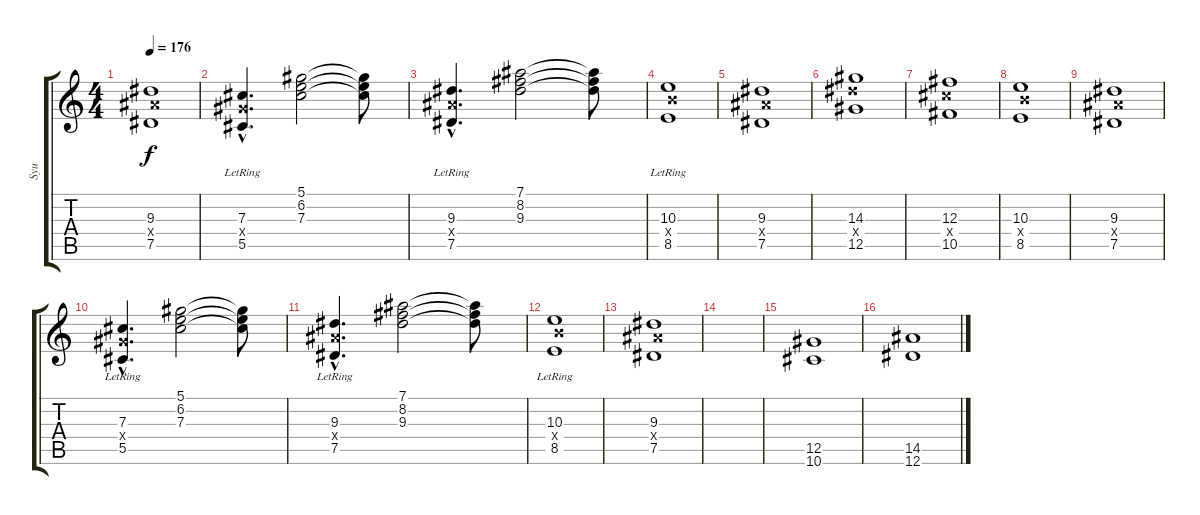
\track ("Syu" "Syu") {instrument overdrivenguitar}
\staff {score tabs}
\tuning (Eb4 Bb3 Gb3 Db3 Ab2 Eb2) {hide}
\ts (4 4)
\tempo 176
\clef g2
\ks c
(9.3 9.4{x} 7.5).1{dy f} |
(7.3{hac lr} 7.4{hac x} 5.5{hac lr}).4{d} (5.1 6.2 7.3).2 (5.1{t} 6.2{t} 7.3{t}).8 |
(9.3{hac lr} 9.4{hac x} 7.5{hac lr}).4{d} (7.1 8.2 9.3).2 (7.1{t} 8.2{t} 9.3{t}).8 |
(10.3{lr} 10.4{x} 8.5{lr}).1 |
(9.3 9.4{x} 7.5).1 |
(14.3 14.4{x} 12.5).1 |
(12.3 12.4{x} 10.5).1 |
(10.3 10.4{x} 8.5).1 |
(9.3 9.4{x} 7.5).1 |
(7.3{hac lr} 7.4{hac x} 5.5{hac lr}).4{d} (5.1 6.2 7.3).2 (5.1{t} 6.2{t} 7.3{t}).8 |
(9.3{hac lr} 9.4{hac x} 7.5{hac lr}).4{d} (7.1 8.2 9.3).2 (7.1{t} 8.2{t} 9.3{t}).8 |
(10.3{lr} 10.4{x} 8.5{lr}).1 |
(9.3 9.4{x} 7.5).1 |
|
(12.5 10.6).1 |
(14.5 12.6).1
